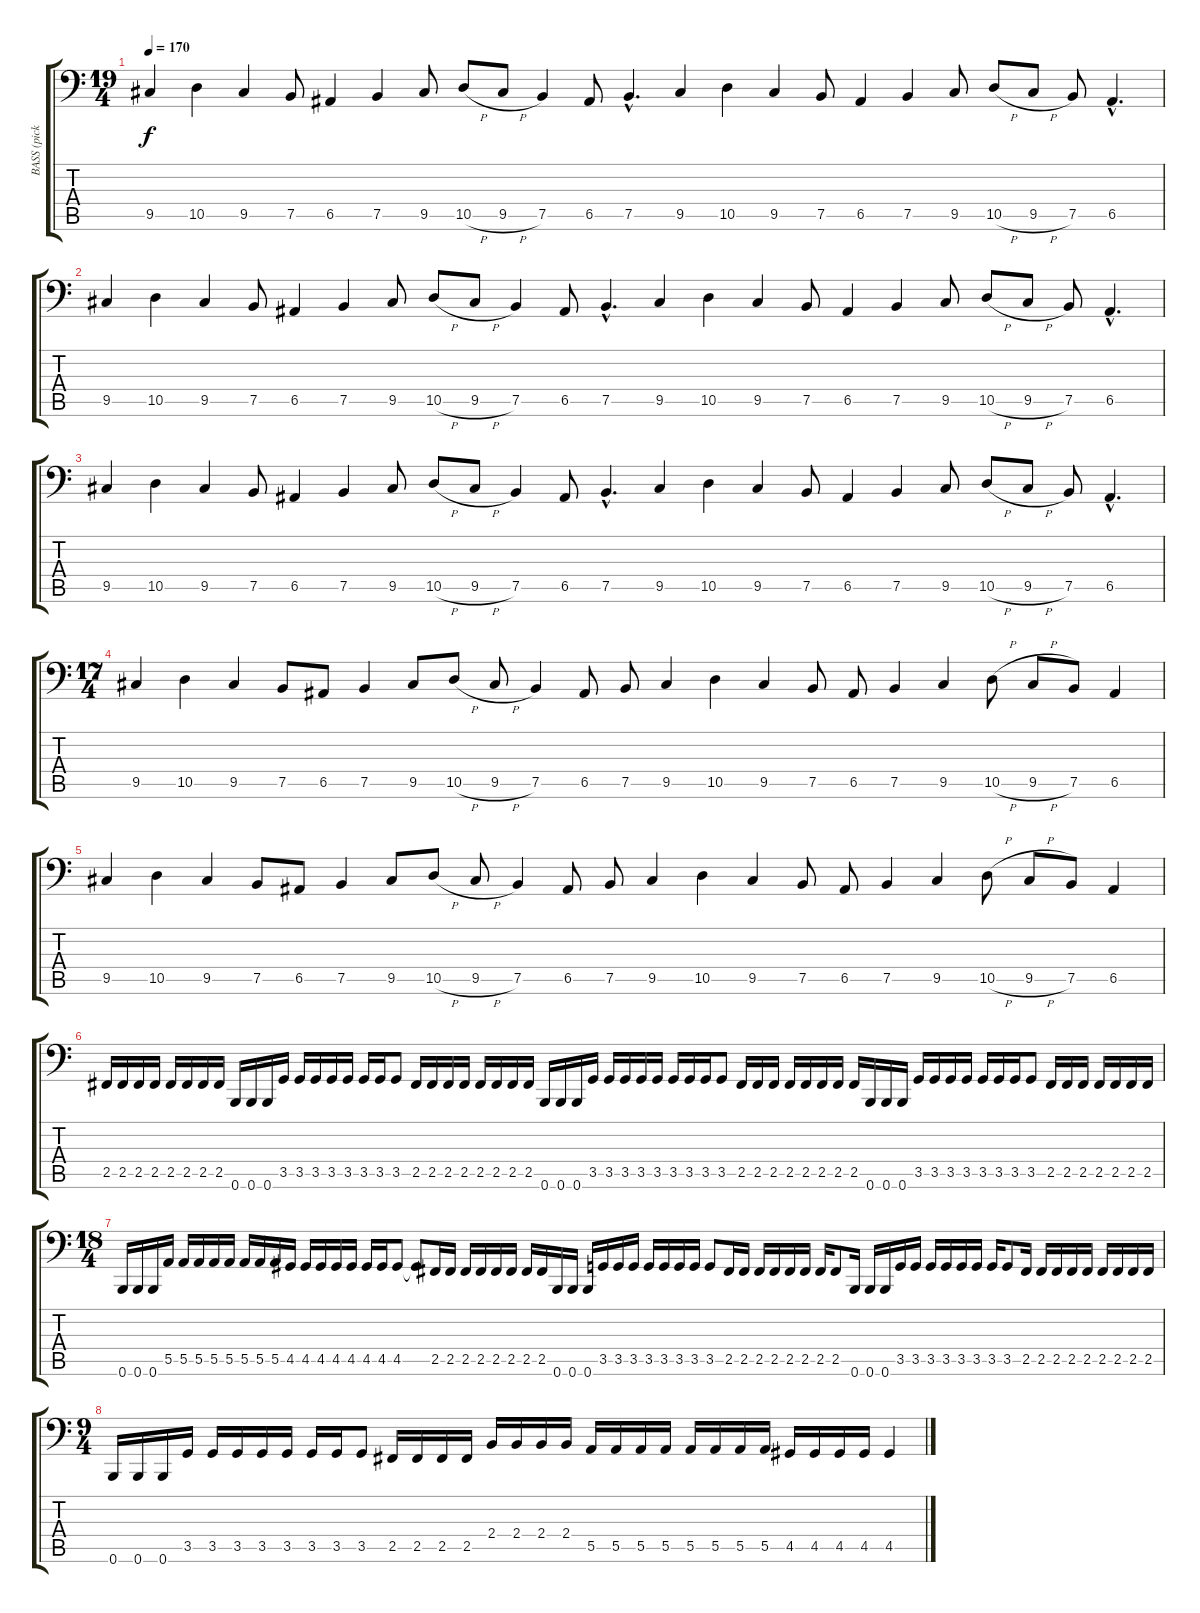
\track ("BASS (pick)" "BASS (pick") {instrument electricbasspick}
\staff {score tabs}
\tuning (E4 B3 D2 A1 E1 B0) {hide}
\ts (19 4)
\tempo 170
\clef f4
\ks c
9.5.4{dy f} 10.5.4 9.5.4 7.5.8 6.5.4 7.5.4 9.5.8 10.5{h}.8 9.5{h}.8 7.5.4 6.5.8 7.5{hac}.4{d} 9.5.4 10.5.4 9.5.4 7.5.8 6.5.4 7.5.4 9.5.8 10.5{h}.8 9.5{h}.8 7.5.8 6.5{hac}.4{d} |
9.5.4 10.5.4 9.5.4 7.5.8 6.5.4 7.5.4 9.5.8 10.5{h}.8 9.5{h}.8 7.5.4 6.5.8 7.5{hac}.4{d} 9.5.4 10.5.4 9.5.4 7.5.8 6.5.4 7.5.4 9.5.8 10.5{h}.8 9.5{h}.8 7.5.8 6.5{hac}.4{d} |
9.5.4 10.5.4 9.5.4 7.5.8 6.5.4 7.5.4 9.5.8 10.5{h}.8 9.5{h}.8 7.5.4 6.5.8 7.5{hac}.4{d} 9.5.4 10.5.4 9.5.4 7.5.8 6.5.4 7.5.4 9.5.8 10.5{h}.8 9.5{h}.8 7.5.8 6.5{hac}.4{d} |
\ts (17 4)
9.5.4 10.5.4 9.5.4 7.5.8 6.5.8 7.5.4 9.5.8 10.5{h}.8 9.5{h}.8 7.5.4 6.5.8 7.5.8 9.5.4 10.5.4 9.5.4 7.5.8 6.5.8 7.5.4 9.5.4 10.5{h}.8 9.5{h}.8 7.5.8 6.5.4 |
9.5.4 10.5.4 9.5.4 7.5.8 6.5.8 7.5.4 9.5.8 10.5{h}.8 9.5{h}.8 7.5.4 6.5.8 7.5.8 9.5.4 10.5.4 9.5.4 7.5.8 6.5.8 7.5.4 9.5.4 10.5{h}.8 9.5{h}.8 7.5.8 6.5.4 |
2.5.16 2.5.16 2.5.16 2.5.16 2.5.16 2.5.16 2.5.16 2.5.16 0.6.16 0.6.16 0.6.16 3.5.16 3.5.16 3.5.16 3.5.16 3.5.16 3.5.16 3.5.16 3.5.8 2.5.16 2.5.16 2.5.16 2.5.16 2.5.16 2.5.16 2.5.16 2.5.16 0.6.16 0.6.16 0.6.16 3.5.16 3.5.16 3.5.16 3.5.16 3.5.16 3.5.16 3.5.16 3.5.16 3.5.8 2.5.16 2.5.16 2.5.16 2.5.16 2.5.16 2.5.16 2.5.16 2.5.16 0.6.16 0.6.16 0.6.16 3.5.16 3.5.16 3.5.16 3.5.16 3.5.16 3.5.16 3.5.16 3.5.8 2.5.16 2.5.16 2.5.16 2.5.16 2.5.16 2.5.16 2.5.16 |
\ts (18 4)
0.6.16 0.6.16 0.6.16 5.5.16 5.5.16 5.5.16 5.5.16 5.5.16 5.5.16 5.5.16 5.5.16 4.5.16 4.5.16 4.5.16 4.5.16 4.5.16 4.5.16 4.5.16 4.5.8 4.5{t}.8 2.5.16 2.5.16 2.5.16 2.5.16 2.5.16 2.5.16 2.5.16 2.5.16 0.6.16 0.6.16 0.6.16 3.5.16 3.5.16 3.5.16 3.5.16 3.5.16 3.5.16 3.5.16 3.5.8 2.5.16 2.5.16 2.5.16 2.5.16 2.5.16 2.5.16 2.5.16 2.5.8 0.6.16 0.6.16 0.6.16 3.5.16 3.5.16 3.5.16 3.5.16 3.5.16 3.5.16 3.5.16 3.5.8 2.5.16 2.5.16 2.5.16 2.5.16 2.5.16 2.5.16 2.5.16 2.5.16 2.5.16 |
\ts (9 4)
0.6.16 0.6.16 0.6.16 3.5.16 3.5.16 3.5.16 3.5.16 3.5.16 3.5.16 3.5.16 3.5.8 2.5.16 2.5.16 2.5.16 2.5.16 2.4.16 2.4.16 2.4.16 2.4.16 5.5.16 5.5.16 5.5.16 5.5.16 5.5.16 5.5.16 5.5.16 5.5.16 4.5.16 4.5.16 4.5.16 4.5.16 4.5.4
